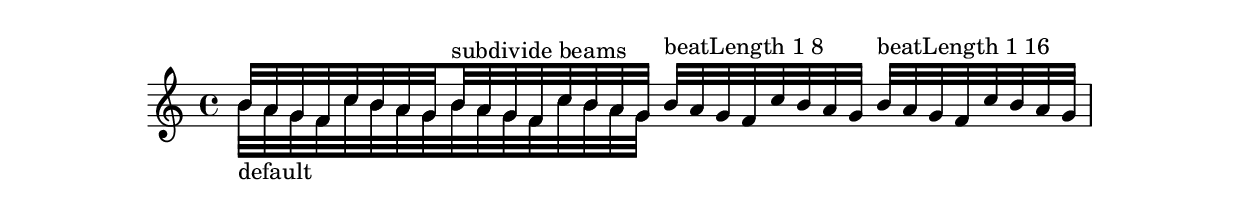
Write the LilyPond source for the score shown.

%% Do not edit this file; it is auto-generated from LSR http://lsr.dsi.unimi.it
%% This file is in the public domain.
\version "2.11.46"

\header {
  lsrtags = "rhythms"

  texidoc = "
Beams can be subdivided automatically.  By setting the property
@code{subdivideBeams}, beams are subdivided at beat positions (as
specified in @code{beatLength}). 

"
  doctitle = "Automatic beam subdivisions"
} % begin verbatim
\score {
  \new Staff \relative c'' {
    << {
      \voiceOne
      \set subdivideBeams = ##t
      b32[ a g f c' b a g b^"subdivide beams" a g f c' b a g]
      \oneVoice
    }
    \new Voice {
      \voiceTwo
      b32_"default"[ a g f c' b a g b a g f c' b a g]
    } >>
    \set beatLength = #(ly:make-moment 1 8)
    b32^"beatLength 1 8"[ a g f c' b a g]
    \set beatLength = #(ly:make-moment 1 16)
    b32^"beatLength 1 16"[ a g f c' b a g]
  }
}

